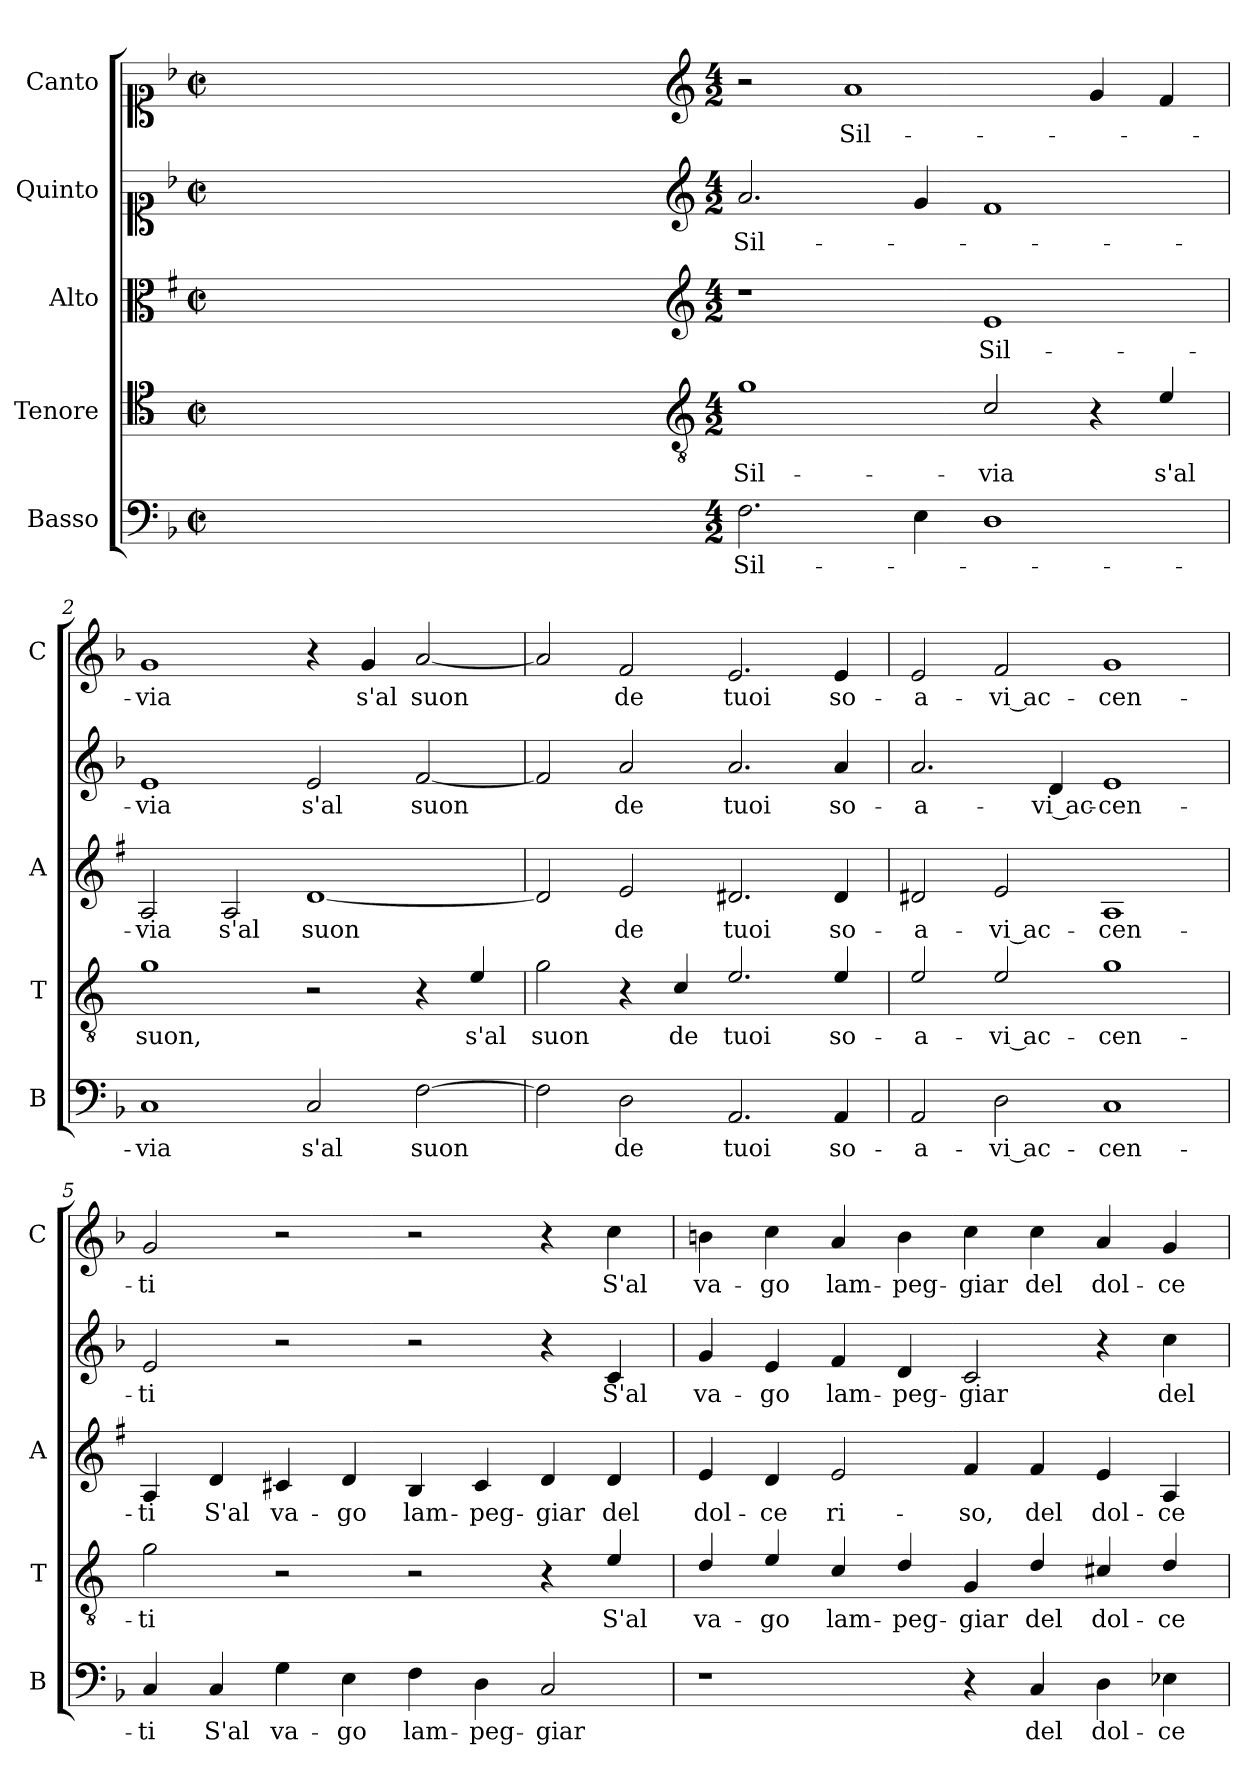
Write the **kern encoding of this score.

**kern	**text	**kern	**text	**kern	**text	**kern	**text	**kern	**text
*part5	*part5	*part4	*part4	*part3	*part3	*part2	*part2	*part1	*part1
*staff5	*staff5	*staff4	*staff4	*staff3	*staff3	*staff2	*staff2	*staff1	*staff1
*I"Basso	*	*I"Tenore	*	*I"Alto	*	*I"Quinto	*	*I"Canto	*
*I'B	*	*I'T	*	*I'A	*	*	*	*I'C	*
*clefF4	*	*clefC4	*	*clefC3	*	*clefC1	*	*clefC1	*
*	*	*ITrd4c7	*	*ITrd1c2	*	*	*	*	*
*k[b-]	*	*k[b-]	*	*k[b-]	*	*k[b-]	*	*k[b-]	*
*F:	*	*F:	*	*F:	*	*F:	*	*F:	*
*M2/2	*	*M2/2	*	*M2/2	*	*M2/2	*	*M2/2	*
*met(c|)	*	*met(c|)	*	*met(c|)	*	*met(c|)	*	*met(c|)	*
=	=	=	=	=	=	=	=	=	=
1ryy	.	1ryy	.	1ryy	.	1ryy	.	1ryy	.
=1X-	=1X-	=1X-	=1X-	=1X-	=1X-	=1X-	=1X-	=1X-	=1X-
4ryy	.	4ryy	.	4ryy	.	4ryy	.	4ryy	.
4ryy	.	4ryy	.	4ryy	.	4ryy	.	4ryy	.
4ryy	.	4ryy	.	4ryy	.	4ryy	.	4ryy	.
4ryy	.	4ryy	.	4ryy	.	4ryy	.	4ryy	.
=1-	=1-	=1-	=1-	=1-	=1-	=1-	=1-	=1-	=1-
*	*	*clefGv2	*	*clefG2	*	*clefG2	*	*clefG2	*
*M4/2	*	*M4/2	*	*M4/2	*	*M4/2	*	*M4/2	*
!	!LO:LY:b	!	!LO:LY:b	!	!	!	!LO:LY:b	!	!
2.F\	Sil-	1c	Sil-	1r	.	2.a/	Sil-	2r	.
!	!	!	!	!	!	!	!	!	!LO:LY:b
.	.	.	.	.	.	.	.	1a	Sil-
4E\	.	.	.	.	.	4g/	.	.	.
!	!	!	!LO:LY:b	!	!LO:LY:b	!	!	!	!
1D	.	2F/	-via	1d	Sil-	1f	.	.	.
.	.	4r	.	.	.	.	.	4g/	.
!	!	!	!LO:LY:b	!	!	!	!	!	!
.	.	4A/	s'al	.	.	.	.	4f/	.
=2	=2	=2	=2	=2	=2	=2	=2	=2	=2
!	!LO:LY:b	!	!LO:LY:b	!	!LO:LY:b	!	!LO:LY:b	!	!LO:LY:b
1C	-via	1c	suon,	2G/	-via	1e	-via	1g	-via
!	!	!	!	!	!LO:LY:b	!	!	!	!
.	.	.	.	2G/	s'al	.	.	.	.
!	!LO:LY:b	!	!	!	!LO:LY:b	!	!LO:LY:b	!	!
2C/	s'al	2r	.	[1c	suon	2e/	s'al	4r	.
!	!	!	!	!	!	!	!	!	!LO:LY:b
.	.	.	.	.	.	.	.	4g/	s'al
!	!LO:LY:b	!	!	!	!	!	!LO:LY:b	!	!LO:LY:b
[2F\	suon	4r	.	.	.	[2f/	suon	[2a/	suon
!	!	!	!LO:LY:b	!	!	!	!	!	!
.	.	4A/	s'al	.	.	.	.	.	.
=3	=3	=3	=3	=3	=3	=3	=3	=3	=3
!	!	!	!LO:LY:b	!	!	!	!	!	!
2F\]	.	2c\	suon	2c/]	.	2f/]	.	2a/]	.
!	!LO:LY:b	!	!	!	!LO:LY:b	!	!LO:LY:b	!	!LO:LY:b
2D\	de	4r	.	2d/	de	2a/	de	2f/	de
!	!	!	!LO:LY:b	!	!	!	!	!	!
.	.	4F/	de	.	.	.	.	.	.
!	!LO:LY:b	!	!LO:LY:b	!	!LO:LY:b	!	!LO:LY:b	!	!LO:LY:b
2.AA/	tuoi	2.A/	tuoi	2.c#X/	tuoi	2.a/	tuoi	2.e/	tuoi
!	!LO:LY:b	!	!LO:LY:b	!	!LO:LY:b	!	!LO:LY:b	!	!LO:LY:b
4AA/	so-	4A/	so-	4c#/	so-	4a/	so-	4e/	so-
!!LO:LB:g=z
=4	=4	=4	=4	=4	=4	=4	=4	=4	=4
!	!LO:LY:b	!	!LO:LY:b	!	!LO:LY:b	!	!LO:LY:b	!	!LO:LY:b
2AA/	-a-	2A/	-a-	2c#X/	-a-	2.a/	-a-	2e/	-a-
!	!LO:LY:b	!	!LO:LY:b	!	!LO:LY:b	!	!	!	!LO:LY:b
2D\	-vi ac-	2A/	-vi ac-	2d/	-vi ac-	.	.	2f/	-vi ac-
!	!	!	!	!	!	!	!LO:LY:b	!	!
.	.	.	.	.	.	4d/	-vi ac-	.	.
!	!LO:LY:b	!	!LO:LY:b	!	!LO:LY:b	!	!LO:LY:b	!	!LO:LY:b
1C	-cen-	1c	-cen-	1G	-cen-	1e	-cen-	1g	-cen-
=5	=5	=5	=5	=5	=5	=5	=5	=5	=5
!	!LO:LY:b	!	!LO:LY:b	!	!LO:LY:b	!	!LO:LY:b	!	!LO:LY:b
4C/	-ti	2c\	-ti	4G/	-ti	2e/	-ti	2g/	-ti
!	!LO:LY:b	!	!	!	!LO:LY:b	!	!	!	!
4C/	S'al	.	.	4c/	S'al	.	.	.	.
!	!LO:LY:b	!	!	!	!LO:LY:b	!	!	!	!
4G\	va-	2r	.	4Bn/	va-	2r	.	2r	.
!	!LO:LY:b	!	!	!	!LO:LY:b	!	!	!	!
4E\	-go	.	.	4c/	-go	.	.	.	.
!	!LO:LY:b	!	!	!	!LO:LY:b	!	!	!	!
4F\	lam-	2r	.	4A/	lam-	2r	.	2r	.
!	!LO:LY:b	!	!	!	!LO:LY:b	!	!	!	!
4D\	-peg-	.	.	4B/	-peg-	.	.	.	.
!	!LO:LY:b	!	!	!	!LO:LY:b	!	!	!	!
2C/	-giar	4r	.	4c/	-giar	4r	.	4r	.
!	!	!	!LO:LY:b	!	!LO:LY:b	!	!LO:LY:b	!	!LO:LY:b
.	.	4A/	S'al	4c/	del	4c/	S'al	4cc\	S'al
=6	=6	=6	=6	=6	=6	=6	=6	=6	=6
!	!	!	!LO:LY:b	!	!LO:LY:b	!	!LO:LY:b	!	!LO:LY:b
1r	.	4G/	va-	4d/	dol-	4g/	va-	4bn\	va-
!	!	!	!LO:LY:b	!	!LO:LY:b	!	!LO:LY:b	!	!LO:LY:b
.	.	4A/	-go	4c/	-ce	4e/	-go	4cc\	-go
!	!	!	!LO:LY:b	!	!LO:LY:b	!	!LO:LY:b	!	!LO:LY:b
.	.	4F/	lam-	2d/	ri-	4f/	lam-	4a/	lam-
!	!	!	!LO:LY:b	!	!	!	!LO:LY:b	!	!LO:LY:b
.	.	4G/	-peg-	.	.	4d/	-peg-	4b\	-peg-
!	!	!	!LO:LY:b	!	!LO:LY:b	!	!LO:LY:b	!	!LO:LY:b
4r	.	4C/	-giar	4e/	-so,	2c/	-giar	4cc\	-giar
!	!LO:LY:b	!	!LO:LY:b	!	!LO:LY:b	!	!	!	!LO:LY:b
4C/	del	4G/	del	4e/	del	.	.	4cc\	del
!	!LO:LY:b	!	!LO:LY:b	!	!LO:LY:b	!	!	!	!LO:LY:b
4D\	dol-	4F#X/	dol-	4d/	dol-	4r	.	4a/	dol-
!	!LO:LY:b	!	!LO:LY:b	!	!LO:LY:b	!	!LO:LY:b	!	!LO:LY:b
4E-X\	-ce	4G/	-ce	4G/	-ce	4cc\	del	4g/	-ce
=	=	=	=	=	=	=	=	=	=
*-	*-	*-	*-	*-	*-	*-	*-	*-	*-
